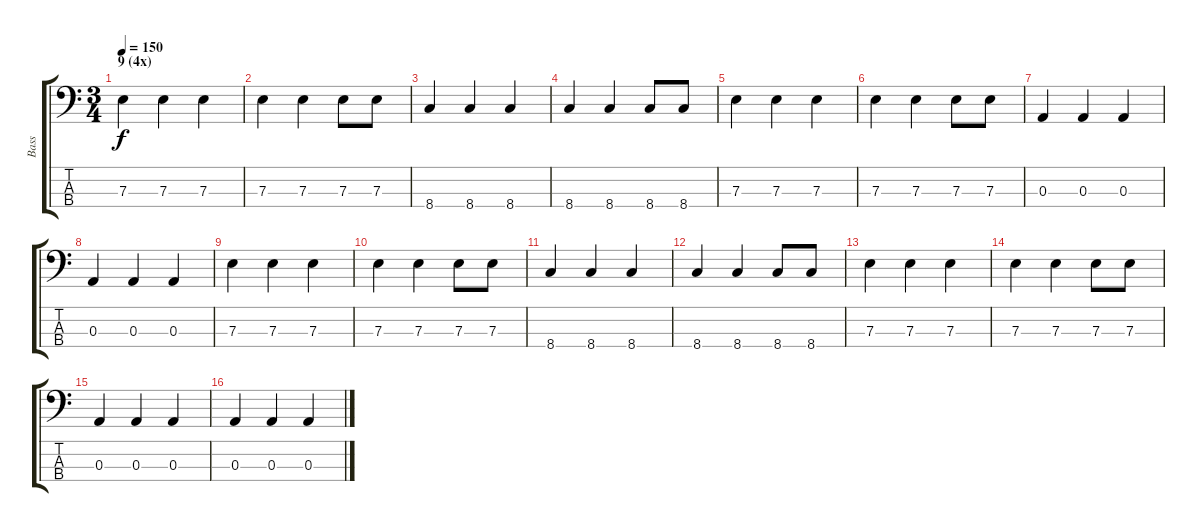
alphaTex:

\track ("Bass" "Bass") {instrument electricbasspick}
\staff {score tabs}
\tuning (G2 D2 A1 E1) {hide}
\ts (3 4)
\section ("" "9 (4x)")
\tempo 150
\clef f4
\ks c
7.3.4{dy f} 7.3.4 7.3.4 |
7.3.4 7.3.4 7.3.8 7.3.8 |
8.4.4 8.4.4 8.4.4 |
8.4.4 8.4.4 8.4.8 8.4.8 |
7.3.4 7.3.4 7.3.4 |
7.3.4 7.3.4 7.3.8 7.3.8 |
0.3.4 0.3.4 0.3.4 |
0.3.4 0.3.4 0.3.4 |
7.3.4 7.3.4 7.3.4 |
7.3.4 7.3.4 7.3.8 7.3.8 |
8.4.4 8.4.4 8.4.4 |
8.4.4 8.4.4 8.4.8 8.4.8 |
7.3.4 7.3.4 7.3.4 |
7.3.4 7.3.4 7.3.8 7.3.8 |
0.3.4 0.3.4 0.3.4 |
0.3.4 0.3.4 0.3.4
